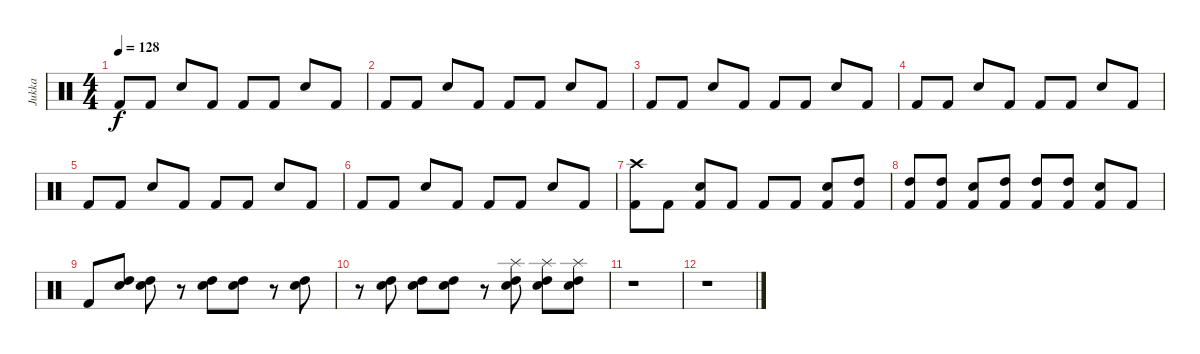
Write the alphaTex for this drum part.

\track ("Jukka" "Jukka") {instrument percussion}
\staff {score}
\articulation defaults
\ts (4 4)
\tempo 128
\clef neutral
\ks c "Kick (hit) 2".8{dy f} "Kick (hit) 2".8 "Electric Snare (hit)".8 "Kick (hit) 2".8 "Kick (hit) 2".8 "Kick (hit) 2".8 "Electric Snare (hit)".8 "Kick (hit) 2".8
|
"Kick (hit) 2".8 "Kick (hit) 2".8 "Electric Snare (hit)".8 "Kick (hit) 2".8 "Kick (hit) 2".8 "Kick (hit) 2".8 "Electric Snare (hit)".8 "Kick (hit) 2".8 |
"Kick (hit) 2".8 "Kick (hit) 2".8 "Electric Snare (hit)".8 "Kick (hit) 2".8 "Kick (hit) 2".8 "Kick (hit) 2".8 "Electric Snare (hit)".8 "Kick (hit) 2".8 |
"Kick (hit) 2".8 "Kick (hit) 2".8 "Electric Snare (hit)".8 "Kick (hit) 2".8 "Kick (hit) 2".8 "Kick (hit) 2".8 "Electric Snare (hit)".8 "Kick (hit) 2".8 |
"Kick (hit) 2".8 "Kick (hit) 2".8 "Electric Snare (hit)".8 "Kick (hit) 2".8 "Kick (hit) 2".8 "Kick (hit) 2".8 "Electric Snare (hit)".8 "Kick (hit) 2".8 |
"Kick (hit) 2".8 "Kick (hit) 2".8 "Electric Snare (hit)".8 "Kick (hit) 2".8 "Kick (hit) 2".8 "Kick (hit) 2".8 "Electric Snare (hit)".8 "Kick (hit) 2".8 |
("Crash high (hit)" "Kick (hit) 2").8 "Kick (hit) 2".8 ("Electric Snare (hit)" "Kick (hit) 2").8 "Kick (hit) 2".8 "Kick (hit) 2".8 "Kick (hit) 2".8 ("Electric Snare (hit)" "Kick (hit) 2").8 ("Kick (hit) 2" "High Tom (hit)").8 |
("Kick (hit) 2" "High Tom (hit)").8 ("Kick (hit) 2" "High Tom (hit)").8 ("Electric Snare (hit)" "Kick (hit) 2").8 ("Kick (hit) 2" "High Tom (hit)").8 ("Kick (hit) 2" "High Tom (hit)").8 ("Kick (hit) 2" "High Tom (hit)").8 ("Electric Snare (hit)" "Kick (hit) 2").8 "Kick (hit) 2".8 |
"Kick (hit) 2".8 ("Electric Snare (hit)" "High Tom (hit)").8 ("Electric Snare (hit)" "High Tom (hit)").8 r.8 ("Electric Snare (hit)" "High Tom (hit)").8 ("Electric Snare (hit)" "High Tom (hit)").8 r.8 ("Electric Snare (hit)" "High Tom (hit)").8 |
r.8 ("Electric Snare (hit)" "High Tom (hit)").8 ("Electric Snare (hit)" "High Tom (hit)").8 ("Electric Snare (hit)" "High Tom (hit)").8 r.8 ("Electric Snare (hit)" "High Tom (hit)" "Splash (hit)").8 ("Electric Snare (hit)" "High Tom (hit)" "Splash (hit)").8 ("Electric Snare (hit)" "High Tom (hit)" "Splash (hit)").8 |
r.1 |
r.1
